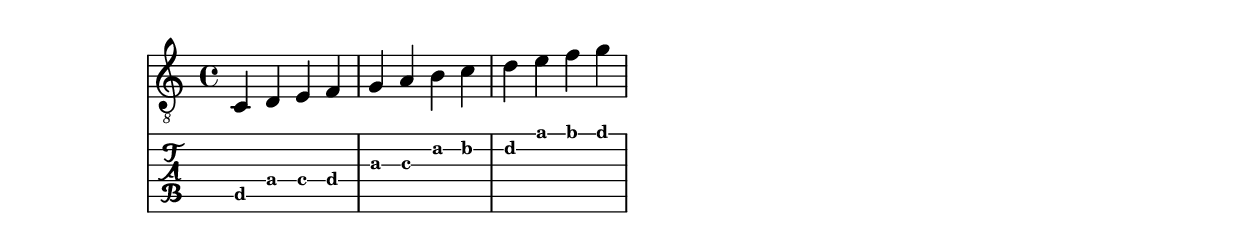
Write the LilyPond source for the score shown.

%% DO NOT EDIT this file manually; it is automatically
%% generated from LSR http://lsr.dsi.unimi.it
%% Make any changes in LSR itself, or in Documentation/snippets/new/ ,
%% and then run scripts/auxiliar/makelsr.py
%%
%% This file is in the public domain.
\version "2.16.0"

\header {
  lsrtags = "fretted-strings, staff-notation"

  texidoc = "
Tablature can be formatted using letters instead of numbers.

"
  doctitle = "Letter tablature formatting"
} % begin verbatim


music = \relative c {
  c4 d e f
  g4 a b c
  d4 e f g
}

<<
  \new Staff {
    \clef "G_8"
    \music
  }
  \new TabStaff \with {
    tablatureFormat = #fret-letter-tablature-format
  }
  {
    \music
  }
>>
